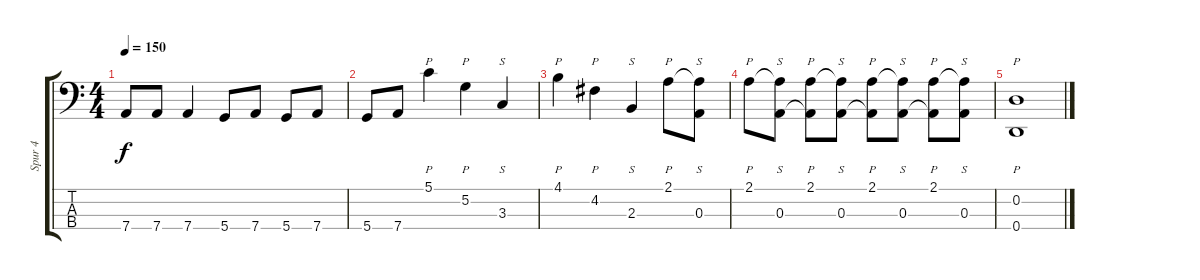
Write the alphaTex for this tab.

\track ("Spur 4" "Spur 4") {instrument electricbassfinger}
\staff {score tabs}
\tuning (G2 D2 A1 D1) {hide}
\ts (4 4)
\tempo 150
\clef f4
\ks c
7.4{t}.8{dy f} 7.4.8 7.4.4 5.4.8 7.4.8 5.4.8 7.4.8 |
5.4.8 7.4.8 5.1.4{p instrument slapbass1} 5.2.4{p} 3.3.4{s} |
4.1.4{p} 4.2.4{p} 2.3.4{s} 2.1.8{p} (2.1{t} 0.3).8{s} |
2.1.8{p} (2.1{t} 0.3).8{s} (2.1 0.3{t}).8{p} (2.1{t} 0.3).8{s} (2.1 0.3{t}).8{p} (2.1{t} 0.3).8{s} (2.1 0.3{t}).8{p} (2.1{t} 0.3).8{s} |
(0.2 0.4).1{p}
